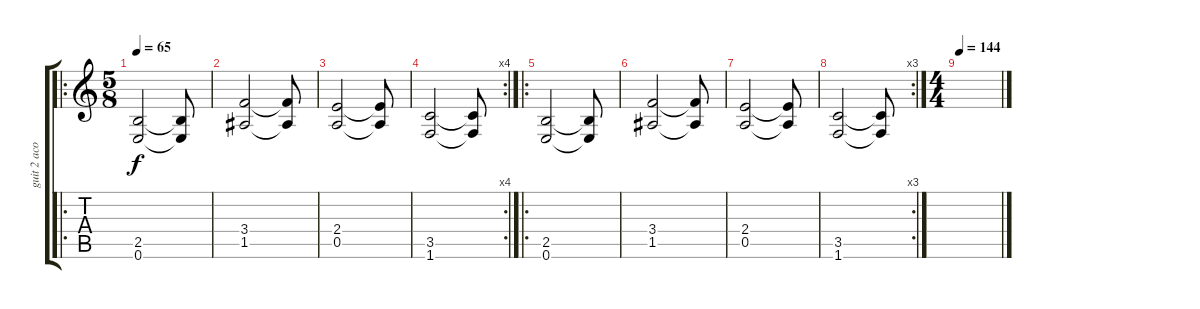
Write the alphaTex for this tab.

\track ("guit 2 acoustic" "guit 2 aco") {instrument acousticguitarsteel}
\staff {score tabs}
\tuning (E4 B3 G3 D3 A2 E2) {hide}
\ro
\ts (5 8)
\tempo 65
\clef g2
\ks c
(2.5 0.6).2{dy f} (2.5{t} 0.6{t}).8 |
(3.4 1.5).2 (3.4{t} 1.5{t}).8 |
(2.4 0.5).2 (2.4{t} 0.5{t}).8 |
\rc 4
(3.5 1.6).2 (3.5{t} 1.6{t}).8 |
\ro
(2.5 0.6).2 (2.5{t} 0.6{t}).8 |
(3.4 1.5).2 (3.4{t} 1.5{t}).8 |
(2.4 0.5).2 (2.4{t} 0.5{t}).8 |
\rc 3
(3.5 1.6).2 (3.5{t} 1.6{t}).8 |
\ts (4 4)
\tempo 144
